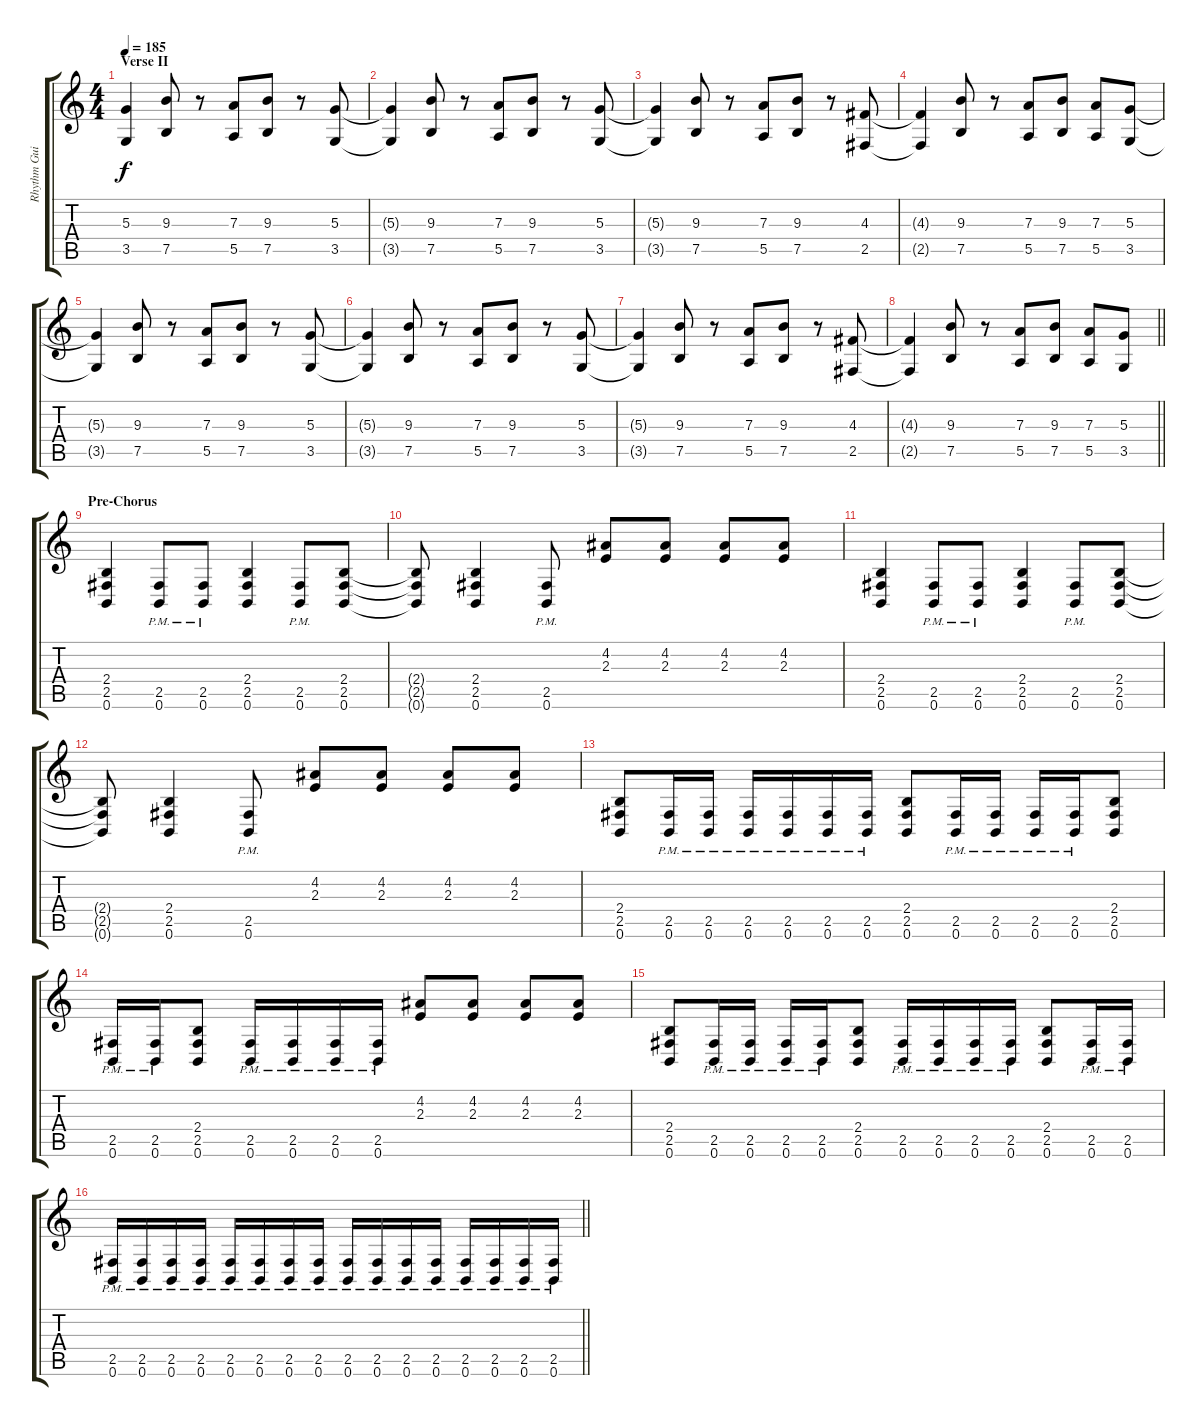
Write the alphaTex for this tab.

\track ("Rhythm Guitar" "Rhythm Gui") {instrument distortionguitar}
\staff {score tabs}
\tuning (B3 Gb3 D3 A2 E2 B1) {hide}
\ts (4 4)
\section ("" "Verse II")
\tempo 185
\clef g2
\ks c
(5.3 3.5).4{dy f} (9.3 7.5).8 r.8 (7.3 5.5).8 (9.3 7.5).8 r.8 (5.3 3.5).8 |
(5.3{t} 3.5{t}).4 (9.3 7.5).8 r.8 (7.3 5.5).8 (9.3 7.5).8 r.8 (5.3 3.5).8 |
(5.3{t} 3.5{t}).4 (9.3 7.5).8 r.8 (7.3 5.5).8 (9.3 7.5).8 r.8 (4.3 2.5).8 |
(4.3{t} 2.5{t}).4 (9.3 7.5).8 r.8 (7.3 5.5).8 (9.3 7.5).8 (7.3 5.5).8 (5.3 3.5).8 |
(5.3{t} 3.5{t}).4 (9.3 7.5).8 r.8 (7.3 5.5).8 (9.3 7.5).8 r.8 (5.3 3.5).8 |
(5.3{t} 3.5{t}).4 (9.3 7.5).8 r.8 (7.3 5.5).8 (9.3 7.5).8 r.8 (5.3 3.5).8 |
(5.3{t} 3.5{t}).4 (9.3 7.5).8 r.8 (7.3 5.5).8 (9.3 7.5).8 r.8 (4.3 2.5).8 |
\barLineRight lightlight
(4.3{t} 2.5{t}).4 (9.3 7.5).8 r.8 (7.3 5.5).8 (9.3 7.5).8 (7.3 5.5).8 (5.3 3.5).8 |
\section ("" "Pre-Chorus")
(2.4 2.5 0.6).4 (2.5{pm} 0.6{pm}).8 (2.5{pm} 0.6{pm}).8 (2.4 2.5 0.6).4 (2.5{pm} 0.6{pm}).8 (2.4 2.5 0.6).8 |
(2.4{t} 2.5{t} 0.6{t}).8 (2.4 2.5 0.6).4 (2.5{pm} 0.6{pm}).8 (4.2 2.3).8 (4.2 2.3).8 (4.2 2.3).8 (4.2 2.3).8 |
(2.4 2.5 0.6).4 (2.5{pm} 0.6{pm}).8 (2.5{pm} 0.6{pm}).8 (2.4 2.5 0.6).4 (2.5{pm} 0.6{pm}).8 (2.4 2.5 0.6).8 |
(2.4{t} 2.5{t} 0.6{t}).8 (2.4 2.5 0.6).4 (2.5{pm} 0.6{pm}).8 (4.2 2.3).8 (4.2 2.3).8 (4.2 2.3).8 (4.2 2.3).8 |
(2.4 2.5 0.6).8 (2.5{pm} 0.6{pm}).16 (2.5{pm} 0.6{pm}).16 (2.5{pm} 0.6{pm}).16 (2.5{pm} 0.6{pm}).16 (2.5{pm} 0.6{pm}).16 (2.5{pm} 0.6{pm}).16 (2.4 2.5 0.6).8 (2.5{pm} 0.6{pm}).16 (2.5{pm} 0.6{pm}).16 (2.5{pm} 0.6{pm}).16 (2.5{pm} 0.6{pm}).16 (2.4 2.5 0.6).8 |
(2.5{pm} 0.6{pm}).16 (2.5{pm} 0.6{pm}).16 (2.4 2.5 0.6).8 (2.5{pm} 0.6{pm}).16 (2.5{pm} 0.6{pm}).16 (2.5{pm} 0.6{pm}).16 (2.5{pm} 0.6{pm}).16 (4.2 2.3).8 (4.2 2.3).8 (4.2 2.3).8 (4.2 2.3).8 |
(2.4 2.5 0.6).8 (2.5{pm} 0.6{pm}).16 (2.5{pm} 0.6{pm}).16 (2.5{pm} 0.6{pm}).16 (2.5{pm} 0.6{pm}).16 (2.4 2.5 0.6).8 (2.5{pm} 0.6{pm}).16 (2.5{pm} 0.6{pm}).16 (2.5{pm} 0.6{pm}).16 (2.5{pm} 0.6{pm}).16 (2.4 2.5 0.6).8 (2.5{pm} 0.6{pm}).16 (2.5{pm} 0.6{pm}).16 |
\barLineRight lightlight
(2.5{pm} 0.6{pm}).16 (2.5{pm} 0.6{pm}).16 (2.5{pm} 0.6{pm}).16 (2.5{pm} 0.6{pm}).16 (2.5{pm} 0.6{pm}).16 (2.5{pm} 0.6{pm}).16 (2.5{pm} 0.6{pm}).16 (2.5{pm} 0.6{pm}).16 (2.5{pm} 0.6{pm}).16 (2.5{pm} 0.6{pm}).16 (2.5{pm} 0.6{pm}).16 (2.5{pm} 0.6{pm}).16 (2.5{pm} 0.6{pm}).16 (2.5{pm} 0.6{pm}).16 (2.5{pm} 0.6{pm}).16 (2.5{pm} 0.6{pm}).16
